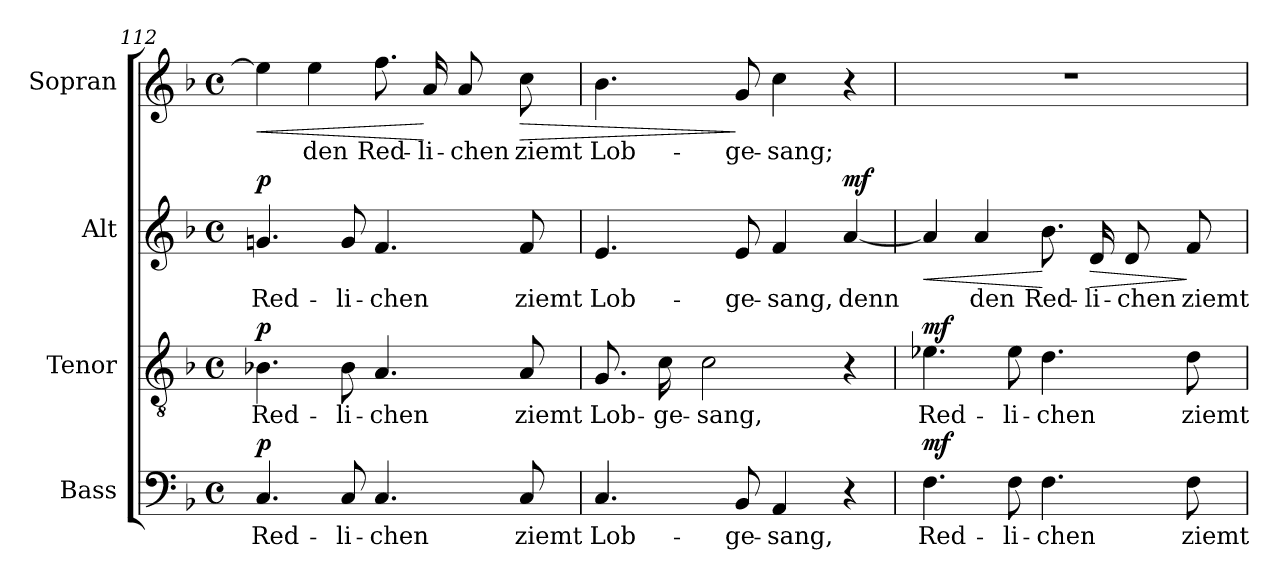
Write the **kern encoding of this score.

**kern	**text	**dynam	**kern	**text	**dynam	**kern	**text	**dynam	**kern	**text	**dynam
*part4	*part4	*part4	*part3	*part3	*part3	*part2	*part2	*part2	*part1	*part1	*part1
*staff4	*staff4	*staff4	*staff3	*staff3	*staff3	*staff2	*staff2	*staff2	*staff1	*staff1	*staff1
*I"Bass	*	*	*I"Tenor	*	*	*I"Alt	*	*	*I"Sopran	*	*
*I'B.	*	*	*I'T.	*	*	*I'A.	*	*	*I'S.	*	*
*clefF4	*	*	*clefGv2	*	*	*clefG2	*	*	*clefG2	*	*
*k[b-]	*	*	*k[b-]	*	*	*k[b-]	*	*	*k[b-]	*	*
*F:	*	*	*F:	*	*	*F:	*	*	*F:	*	*
*M4/4	*	*	*M4/4	*	*	*M4/4	*	*	*M4/4	*	*
*met(c)	*	*	*met(c)	*	*	*met(c)	*	*	*met(c)	*	*
=112	=112	=112	=112	=112	=112	=112	=112	=112	=112	=112	=112
!	!LO:LY:b	!LO:DY:a	!	!LO:LY:b	!LO:DY:a	!	!LO:LY:b	!LO:DY:a	!	!	!LO:HP:b
4.C/	Red-	p	4.B-X\	Red-	p	4.gn/	Red-	p	4ee\]	.	<
!	!	!	!	!	!	!	!	!	!	!LO:LY:b	!
.	.	.	.	.	.	.	.	.	4ee\	den	.
!	!LO:LY:b	!	!	!LO:LY:b	!	!	!LO:LY:b	!	!	!	!
8C/	-li-	.	8B-\	-li-	.	8g/	-li-	.	.	.	.
!	!LO:LY:b	!	!	!LO:LY:b	!	!	!LO:LY:b	!	!	!LO:LY:b	!
4.C/	-chen	.	4.A/	-chen	.	4.f/	-chen	.	8.ff\	Red-	.
!	!	!	!	!	!	!	!	!	!	!LO:LY:b	!
.	.	.	.	.	.	.	.	.	16a/	-li-	[
!	!	!	!	!	!	!	!	!	!	!LO:LY:b	!
.	.	.	.	.	.	.	.	.	8a/	-chen	.
!	!LO:LY:b	!	!	!LO:LY:b	!	!	!LO:LY:b	!	!	!LO:LY:b	!LO:HP:b
8C/	ziemt	.	8A/	ziemt	.	8f/	ziemt	.	8cc\	ziemt	>
=113	=113	=113	=113	=113	=113	=113	=113	=113	=113	=113	=113
!	!LO:LY:b	!	!	!LO:LY:b	!	!	!LO:LY:b	!	!	!LO:LY:b	!
4.C/	Lob-	.	8.G/	Lob-	.	4.e/	Lob-	.	4.b-\	Lob-	.
!	!	!	!	!LO:LY:b	!	!	!	!	!	!	!
.	.	.	16c\	-ge-	.	.	.	.	.	.	.
!	!	!	!	!LO:LY:b	!	!	!	!	!	!	!
.	.	.	2c\	-sang,	.	.	.	.	.	.	.
!	!LO:LY:b	!	!	!	!	!	!LO:LY:b	!	!	!LO:LY:b	!
8BB-/	-ge-	.	.	.	.	8e/	-ge-	.	8g/	-ge-	]
!	!LO:LY:b	!	!	!	!	!	!LO:LY:b	!	!	!LO:LY:b	!
4AA/	-sang,	.	.	.	.	4f/	-sang,	.	4cc\	-sang;	.
!	!	!	!	!	!	!	!LO:LY:b	!LO:DY:a	!	!	!
4r	.	.	4r	.	.	[4a/	denn	mf	4r	.	.
!!LO:PB:g=z
=114	=114	=114	=114	=114	=114	=114	=114	=114	=114	=114	=114
!	!LO:LY:b	!LO:DY:a	!	!LO:LY:b	!LO:DY:a	!	!	!LO:HP:b	!	!	!
4.F\	Red-	mf	4.e-X\	Red-	mf	4a/]	.	<	1r	.	.
!	!	!	!	!	!	!	!LO:LY:b	!	!	!	!
.	.	.	.	.	.	4a/	den	.	.	.	.
!	!LO:LY:b	!	!	!LO:LY:b	!	!	!	!	!	!	!
8F\	-li-	.	8e-\	-li-	.	.	.	.	.	.	.
!	!LO:LY:b	!	!	!LO:LY:b	!	!	!LO:LY:b	!	!	!	!
4.F\	-chen	.	4.d\	-chen	.	8.b-\	Red-	[	.	.	.
!	!	!	!	!	!	!	!LO:LY:b	!LO:HP:b	!	!	!
.	.	.	.	.	.	16d/	-li-	>	.	.	.
!	!	!	!	!	!	!	!LO:LY:b	!	!	!	!
.	.	.	.	.	.	8d/	-chen	.	.	.	.
!	!LO:LY:b	!	!	!LO:LY:b	!	!	!LO:LY:b	!	!	!	!
8F\	ziemt	.	8d\	ziemt	.	8f/	ziemt	]	.	.	.
=	=	=	=	=	=	=	=	=	=	=	=
*-	*-	*-	*-	*-	*-	*-	*-	*-	*-	*-	*-
